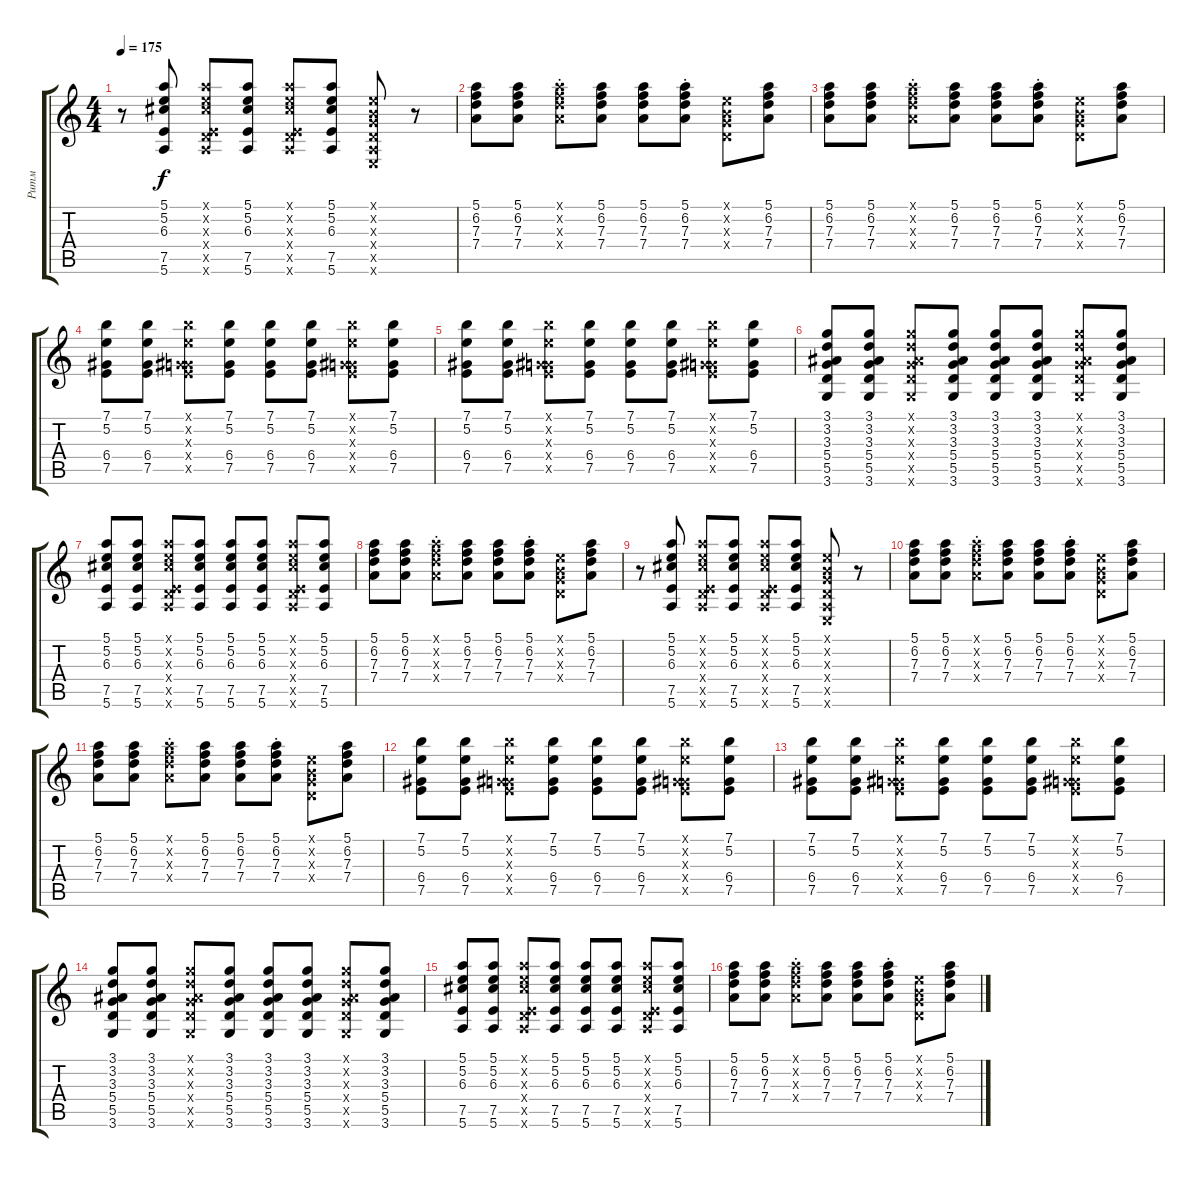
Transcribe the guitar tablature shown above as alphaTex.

\track ("Ритм" "Ритм") {instrument acousticguitarnylon}
\staff {score tabs}
\tuning (E4 B3 G3 D3 A2 E2) {hide}
\ts (4 4)
\tempo 175
\clef g2
\ks c
r.8{dy f} (5.1 5.2 6.3 7.5 5.6).8 (5.1{x} 5.2{x} 6.3{x} 0.4{x} 7.5{x} 5.6{x}).8 (5.1 5.2 6.3 7.5 5.6).8 (5.1{x} 5.2{x} 6.3{x} 0.4{x} 7.5{x} 5.6{x}).8 (5.1 5.2 6.3 7.5 5.6).8 (0.1{x} 0.2{x} 0.3{x} 0.4{x} 0.5{x} 0.6{x}).8 r.8 |
(5.1 6.2 7.3 7.4).8 (5.1 6.2 7.3 7.4).8 (5.1{st x} 6.2{st x} 7.3{st x} 7.4{st x}).8 (5.1 6.2 7.3 7.4).8 (5.1 6.2 7.3 7.4).8 (5.1{st} 6.2{st} 7.3{st} 7.4{st}).8 (0.1{x} 0.2{x} 0.3{x} 0.4{x}).8 (5.1 6.2 7.3 7.4).8 |
(5.1 6.2 7.3 7.4).8 (5.1 6.2 7.3 7.4).8 (5.1{st x} 6.2{st x} 7.3{st x} 7.4{st x}).8 (5.1 6.2 7.3 7.4).8 (5.1 6.2 7.3 7.4).8 (5.1{st} 6.2{st} 7.3{st} 7.4{st}).8 (0.1{x} 0.2{x} 0.3{x} 0.4{x}).8 (5.1 6.2 7.3 7.4).8 |
(7.1 5.2 6.4 7.5).8 (7.1 5.2 6.4 7.5).8 (7.1{x} 5.2{x} 0.3{x} 6.4{x} 7.5{x}).8 (7.1 5.2 6.4 7.5).8 (7.1 5.2 6.4 7.5).8 (7.1 5.2 6.4 7.5).8 (7.1{x} 5.2{x} 0.3{x} 6.4{x} 7.5{x}).8 (7.1 5.2 6.4 7.5).8 |
(7.1 5.2 6.4 7.5).8 (7.1 5.2 6.4 7.5).8 (7.1{x} 5.2{x} 0.3{x} 6.4{x} 7.5{x}).8 (7.1 5.2 6.4 7.5).8 (7.1 5.2 6.4 7.5).8 (7.1 5.2 6.4 7.5).8 (7.1{x} 5.2{x} 0.3{x} 6.4{x} 7.5{x}).8 (7.1 5.2 6.4 7.5).8 |
(3.1 3.2 3.3 5.4 5.5 3.6).8 (3.1 3.2 3.3 5.4 5.5 3.6).8 (3.1{x} 3.2{x} 3.3{x} 5.4{x} 5.5{x} 3.6{x}).8 (3.1 3.2 3.3 5.4 5.5 3.6).8 (3.1 3.2 3.3 5.4 5.5 3.6).8 (3.1 3.2 3.3 5.4 5.5 3.6).8 (3.1{x} 3.2{x} 3.3{x} 5.4{x} 5.5{x} 3.6{x}).8 (3.1 3.2 3.3 5.4 5.5 3.6).8 |
(5.1 5.2 6.3 7.5 5.6).8 (5.1 5.2 6.3 7.5 5.6).8 (5.1{x} 5.2{x} 6.3{x} 0.4{x} 7.5{x} 5.6{x}).8 (5.1 5.2 6.3 7.5 5.6).8 (5.1 5.2 6.3 7.5 5.6).8 (5.1 5.2 6.3 7.5 5.6).8 (5.1{x} 5.2{x} 6.3{x} 0.4{x} 7.5{x} 5.6{x}).8 (5.1 5.2 6.3 7.5 5.6).8 |
(5.1 6.2 7.3 7.4).8 (5.1 6.2 7.3 7.4).8 (5.1{st x} 6.2{st x} 7.3{st x} 7.4{st x}).8 (5.1 6.2 7.3 7.4).8 (5.1 6.2 7.3 7.4).8 (5.1{st} 6.2{st} 7.3{st} 7.4{st}).8 (0.1{x} 0.2{x} 0.3{x} 0.4{x}).8 (5.1 6.2 7.3 7.4).8 |
r.8 (5.1 5.2 6.3 7.5 5.6).8 (5.1{x} 5.2{x} 6.3{x} 0.4{x} 7.5{x} 5.6{x}).8 (5.1 5.2 6.3 7.5 5.6).8 (5.1{x} 5.2{x} 6.3{x} 0.4{x} 7.5{x} 5.6{x}).8 (5.1 5.2 6.3 7.5 5.6).8 (0.1{x} 0.2{x} 0.3{x} 0.4{x} 0.5{x} 0.6{x}).8 r.8 |
(5.1 6.2 7.3 7.4).8 (5.1 6.2 7.3 7.4).8 (5.1{st x} 6.2{st x} 7.3{st x} 7.4{st x}).8 (5.1 6.2 7.3 7.4).8 (5.1 6.2 7.3 7.4).8 (5.1{st} 6.2{st} 7.3{st} 7.4{st}).8 (0.1{x} 0.2{x} 0.3{x} 0.4{x}).8 (5.1 6.2 7.3 7.4).8 |
(5.1 6.2 7.3 7.4).8 (5.1 6.2 7.3 7.4).8 (5.1{st x} 6.2{st x} 7.3{st x} 7.4{st x}).8 (5.1 6.2 7.3 7.4).8 (5.1 6.2 7.3 7.4).8 (5.1{st} 6.2{st} 7.3{st} 7.4{st}).8 (0.1{x} 0.2{x} 0.3{x} 0.4{x}).8 (5.1 6.2 7.3 7.4).8 |
(7.1 5.2 6.4 7.5).8 (7.1 5.2 6.4 7.5).8 (7.1{x} 5.2{x} 0.3{x} 6.4{x} 7.5{x}).8 (7.1 5.2 6.4 7.5).8 (7.1 5.2 6.4 7.5).8 (7.1 5.2 6.4 7.5).8 (7.1{x} 5.2{x} 0.3{x} 6.4{x} 7.5{x}).8 (7.1 5.2 6.4 7.5).8 |
(7.1 5.2 6.4 7.5).8 (7.1 5.2 6.4 7.5).8 (7.1{x} 5.2{x} 0.3{x} 6.4{x} 7.5{x}).8 (7.1 5.2 6.4 7.5).8 (7.1 5.2 6.4 7.5).8 (7.1 5.2 6.4 7.5).8 (7.1{x} 5.2{x} 0.3{x} 6.4{x} 7.5{x}).8 (7.1 5.2 6.4 7.5).8 |
(3.1 3.2 3.3 5.4 5.5 3.6).8 (3.1 3.2 3.3 5.4 5.5 3.6).8 (3.1{x} 3.2{x} 3.3{x} 5.4{x} 5.5{x} 3.6{x}).8 (3.1 3.2 3.3 5.4 5.5 3.6).8 (3.1 3.2 3.3 5.4 5.5 3.6).8 (3.1 3.2 3.3 5.4 5.5 3.6).8 (3.1{x} 3.2{x} 3.3{x} 5.4{x} 5.5{x} 3.6{x}).8 (3.1 3.2 3.3 5.4 5.5 3.6).8 |
(5.1 5.2 6.3 7.5 5.6).8 (5.1 5.2 6.3 7.5 5.6).8 (5.1{x} 5.2{x} 6.3{x} 0.4{x} 7.5{x} 5.6{x}).8 (5.1 5.2 6.3 7.5 5.6).8 (5.1 5.2 6.3 7.5 5.6).8 (5.1 5.2 6.3 7.5 5.6).8 (5.1{x} 5.2{x} 6.3{x} 0.4{x} 7.5{x} 5.6{x}).8 (5.1 5.2 6.3 7.5 5.6).8 |
(5.1 6.2 7.3 7.4).8 (5.1 6.2 7.3 7.4).8 (5.1{st x} 6.2{st x} 7.3{st x} 7.4{st x}).8 (5.1 6.2 7.3 7.4).8 (5.1 6.2 7.3 7.4).8 (5.1{st} 6.2{st} 7.3{st} 7.4{st}).8 (0.1{x} 0.2{x} 0.3{x} 0.4{x}).8 (5.1 6.2 7.3 7.4).8
